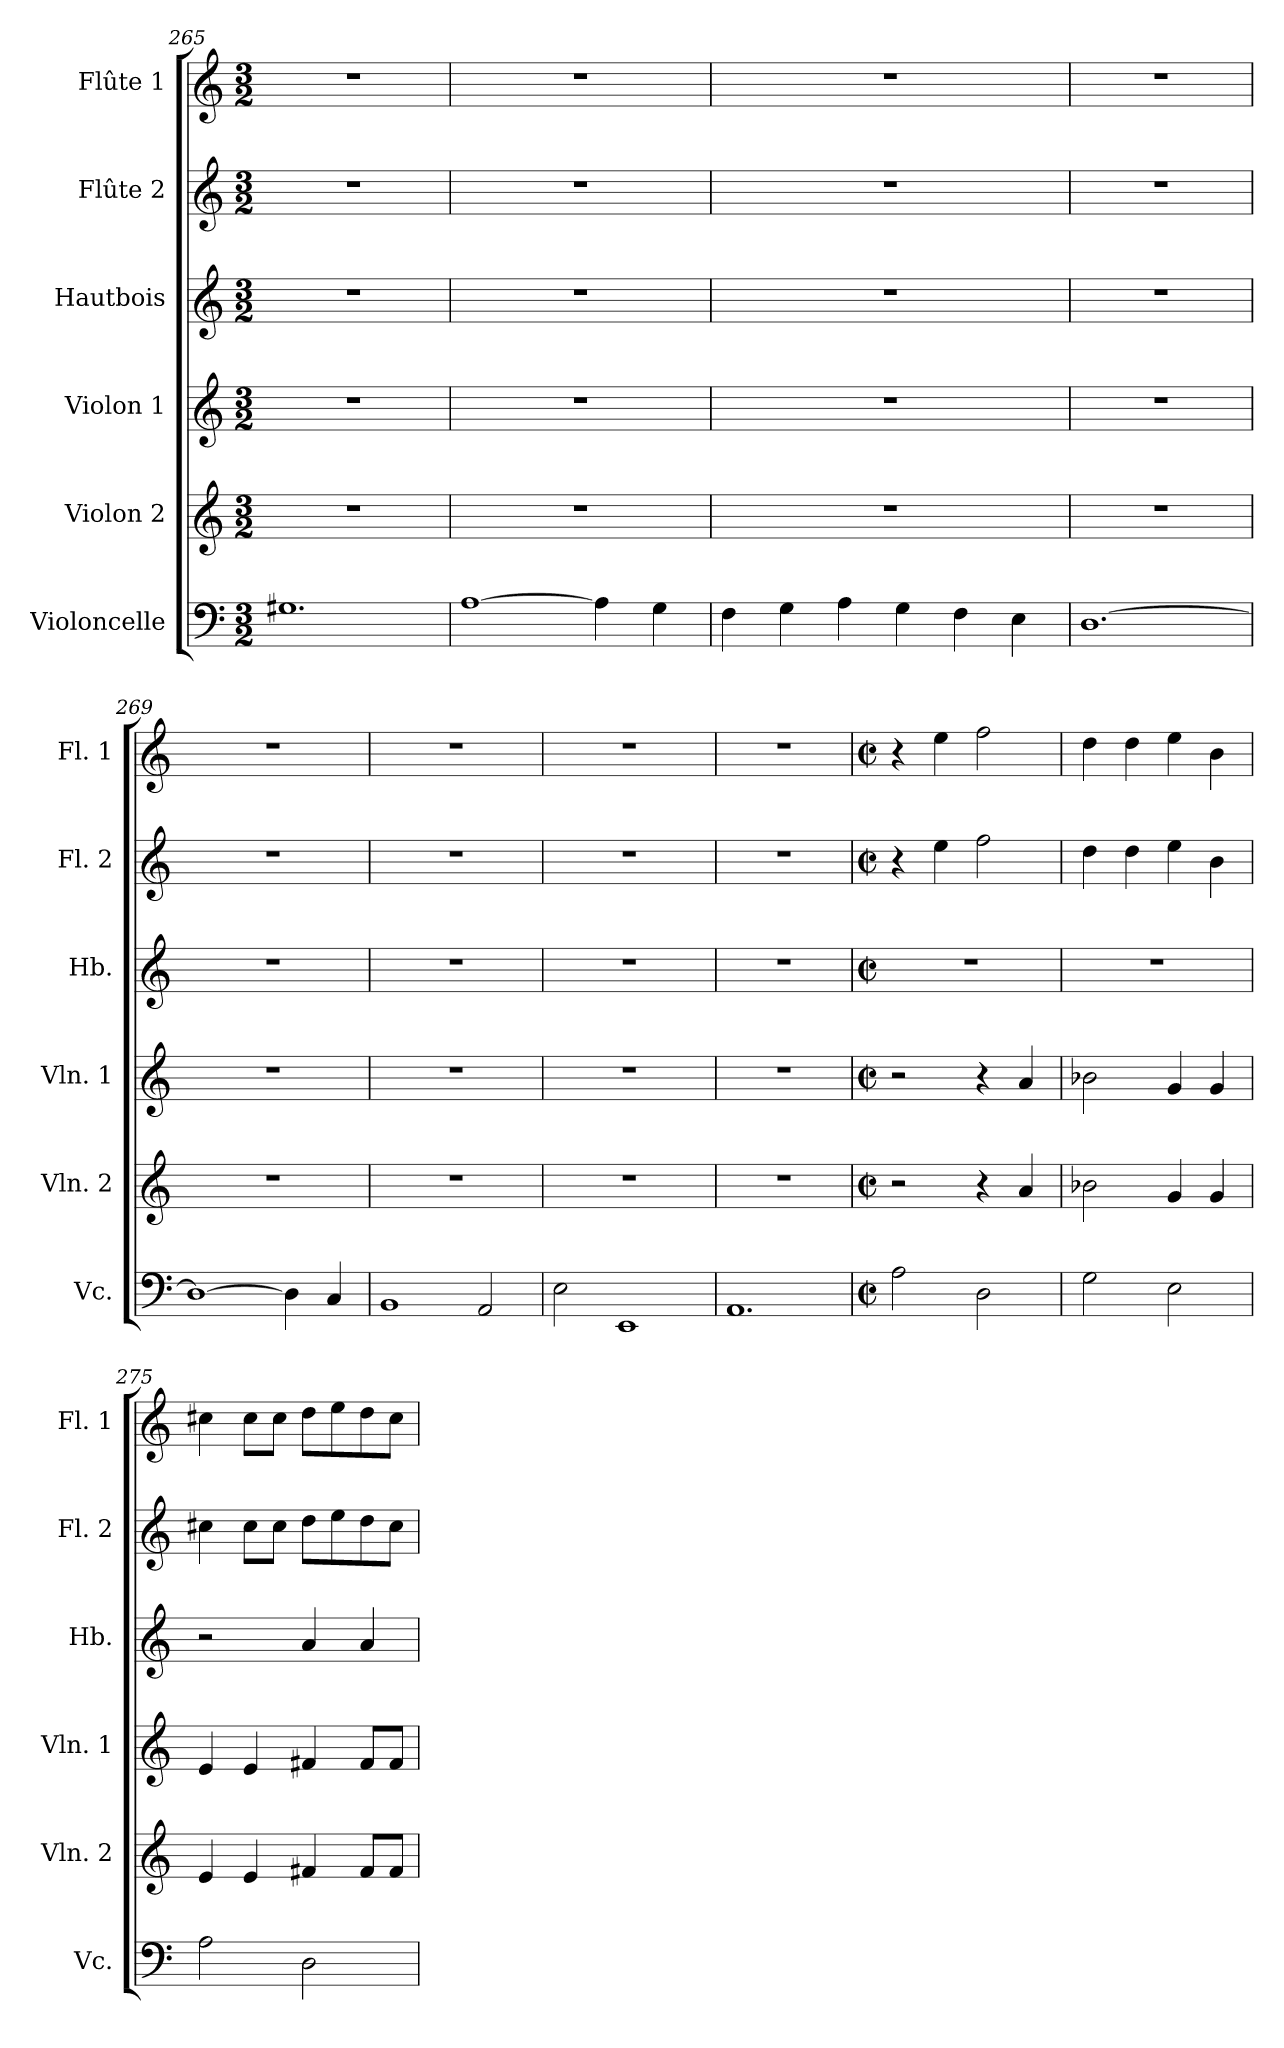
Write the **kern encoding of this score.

**kern	**kern	**kern	**kern	**kern	**kern
*part6	*part5	*part4	*part3	*part2	*part1
*staff6	*staff5	*staff4	*staff3	*staff2	*staff1
*I"Violoncelle	*I"Violon 2	*I"Violon 1	*I"Hautbois	*I"Flûte 2	*I"Flûte 1
*I'Vc.	*I'Vln. 2	*I'Vln. 1	*I'Hb.	*I'Fl. 2	*I'Fl. 1
!!LO:PB:g=z
*clefF4	*clefG2	*clefG2	*clefG2	*clefG2	*clefG2
*k[]	*k[]	*k[]	*k[]	*k[]	*k[]
*C:	*C:	*C:	*C:	*C:	*C:
*M3/2	*M3/2	*M3/2	*M3/2	*M3/2	*M3/2
=265	=265	=265	=265	=265	=265
1.G#X	1.r	1.r	1.r	1.r	1.r
=266	=266	=266	=266	=266	=266
[1A	1.r	1.r	1.r	1.r	1.r
4A\]	.	.	.	.	.
4G\	.	.	.	.	.
=267	=267	=267	=267	=267	=267
4F\	1.r	1.r	1.r	1.r	1.r
4G\	.	.	.	.	.
4A\	.	.	.	.	.
4G\	.	.	.	.	.
4F\	.	.	.	.	.
4E\	.	.	.	.	.
=268	=268	=268	=268	=268	=268
[1.D	1.r	1.r	1.r	1.r	1.r
!!LO:PB:g=z
=269	=269	=269	=269	=269	=269
1D_	1.r	1.r	1.r	1.r	1.r
4D\]	.	.	.	.	.
4C/	.	.	.	.	.
=270	=270	=270	=270	=270	=270
1BB	1.r	1.r	1.r	1.r	1.r
2AA/	.	.	.	.	.
=271	=271	=271	=271	=271	=271
2E\	1.r	1.r	1.r	1.r	1.r
1EE	.	.	.	.	.
=272	=272	=272	=272	=272	=272
1.AA	1.r	1.r	1.r	1.r	1.r
!!LO:PB:g=z
=273	=273	=273	=273	=273	=273
*M2/2	*M2/2	*M2/2	*M2/2	*M2/2	*M2/2
*met(c|)	*met(c|)	*met(c|)	*met(c|)	*met(c|)	*met(c|)
2A\	2r	2r	1r	4r	4r
.	.	.	.	4ee\	4ee\
2D\	4r	4r	.	2ff\	2ff\
.	4a/	4a/	.	.	.
=274	=274	=274	=274	=274	=274
2G\	2b-X\	2b-X\	1r	4dd\	4dd\
.	.	.	.	4dd\	4dd\
2E\	4g/	4g/	.	4ee\	4ee\
.	4g/	4g/	.	4b\	4b\
=275	=275	=275	=275	=275	=275
2A\	4e/	4e/	2r	4cc#X\	4cc#X\
.	4e/	4e/	.	8cc#\L	8cc#\L
.	.	.	.	8cc#\J	8cc#\J
2D\	4f#X/	4f#X/	4a/	8dd\L	8dd\L
.	.	.	.	8ee\	8ee\
.	8f#/L	8f#/L	4a/	8dd\	8dd\
.	8f#/J	8f#/J	.	8cc#\J	8cc#\J
=	=	=	=	=	=
*-	*-	*-	*-	*-	*-
